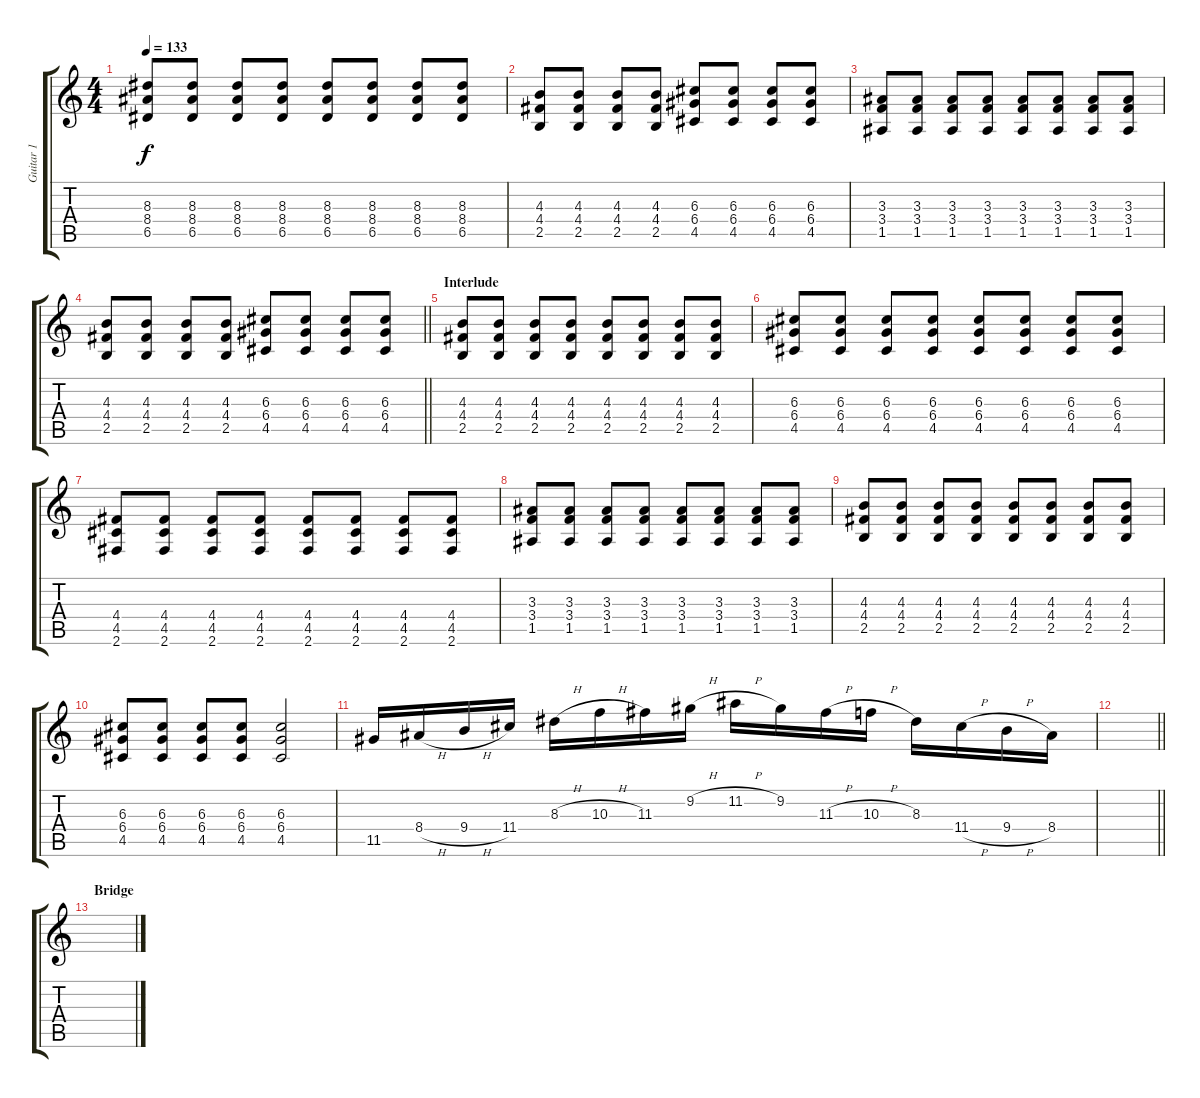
\track ("Guitar 1" "Guitar 1") {instrument distortionguitar}
\staff {score tabs}
\tuning (E4 B3 G3 D3 A2 E2) {hide}
\ts (4 4)
\tempo 133
\clef g2
\ks c
(8.3 8.4 6.5).8{dy f} (8.3 8.4 6.5).8 (8.3 8.4 6.5).8 (8.3 8.4 6.5).8 (8.3 8.4 6.5).8 (8.3 8.4 6.5).8 (8.3 8.4 6.5).8 (8.3 8.4 6.5).8 |
(4.3 4.4 2.5).8 (4.3 4.4 2.5).8 (4.3 4.4 2.5).8 (4.3 4.4 2.5).8 (6.3 6.4 4.5).8 (6.3 6.4 4.5).8 (6.3 6.4 4.5).8 (6.3 6.4 4.5).8 |
(3.3 3.4 1.5).8 (3.3 3.4 1.5).8 (3.3 3.4 1.5).8 (3.3 3.4 1.5).8 (3.3 3.4 1.5).8 (3.3 3.4 1.5).8 (3.3 3.4 1.5).8 (3.3 3.4 1.5).8 |
\barLineRight lightlight
(4.3 4.4 2.5).8 (4.3 4.4 2.5).8 (4.3 4.4 2.5).8 (4.3 4.4 2.5).8 (6.3 6.4 4.5).8 (6.3 6.4 4.5).8 (6.3 6.4 4.5).8 (6.3 6.4 4.5).8 |
\section ("" "Interlude")
(4.3 4.4 2.5).8 (4.3 4.4 2.5).8 (4.3 4.4 2.5).8 (4.3 4.4 2.5).8 (4.3 4.4 2.5).8 (4.3 4.4 2.5).8 (4.3 4.4 2.5).8 (4.3 4.4 2.5).8 |
(6.3 6.4 4.5).8 (6.3 6.4 4.5).8 (6.3 6.4 4.5).8 (6.3 6.4 4.5).8 (6.3 6.4 4.5).8 (6.3 6.4 4.5).8 (6.3 6.4 4.5).8 (6.3 6.4 4.5).8 |
(4.4 4.5 2.6).8 (4.4 4.5 2.6).8 (4.4 4.5 2.6).8 (4.4 4.5 2.6).8 (4.4 4.5 2.6).8 (4.4 4.5 2.6).8 (4.4 4.5 2.6).8 (4.4 4.5 2.6).8 |
(3.3 3.4 1.5).8 (3.3 3.4 1.5).8 (3.3 3.4 1.5).8 (3.3 3.4 1.5).8 (3.3 3.4 1.5).8 (3.3 3.4 1.5).8 (3.3 3.4 1.5).8 (3.3 3.4 1.5).8 |
(4.3 4.4 2.5).8 (4.3 4.4 2.5).8 (4.3 4.4 2.5).8 (4.3 4.4 2.5).8 (4.3 4.4 2.5).8 (4.3 4.4 2.5).8 (4.3 4.4 2.5).8 (4.3 4.4 2.5).8 |
(6.3 6.4 4.5).8 (6.3 6.4 4.5).8 (6.3 6.4 4.5).8 (6.3 6.4 4.5).8 (6.3 6.4 4.5).2 |
11.5.16 8.4{h}.16 9.4{h}.16 11.4.16 8.3{h}.16 10.3{h}.16 11.3.16 9.2{h}.16 11.2{h}.16 9.2.16 11.3{h}.16 10.3{h}.16 8.3.16 11.4{h}.16 9.4{h}.16 8.4.16 |
\barLineRight lightlight
|
\section ("" "Bridge")
